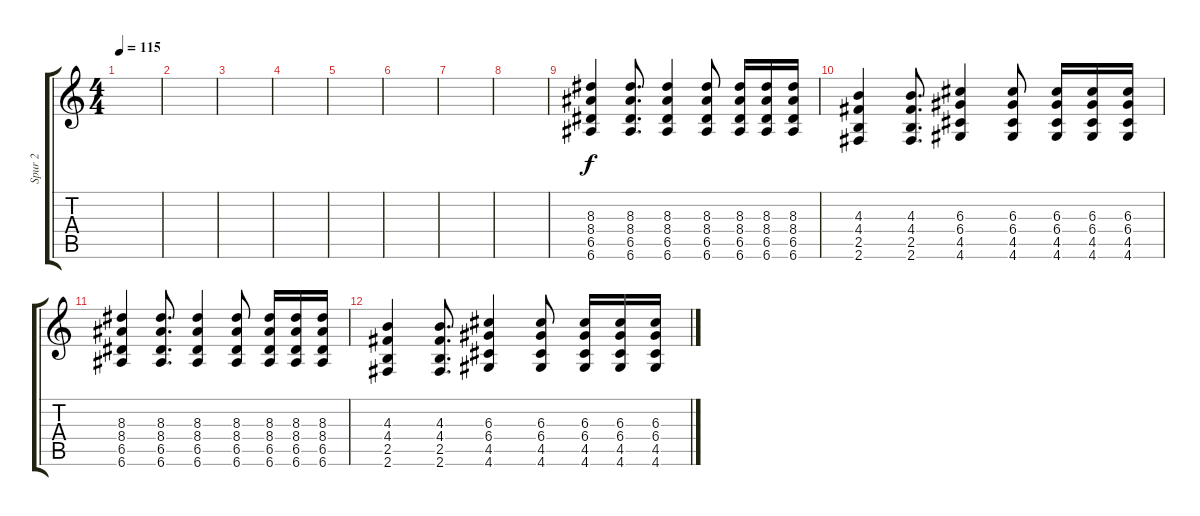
\track ("Spur 2" "Spur 2") {instrument overdrivenguitar}
\staff {score tabs}
\tuning (E4 B3 G3 D3 A2 E2) {hide}
\ts (4 4)
\tempo 115
\clef g2
\ks c
|
|
|
|
|
|
|
|
(8.3 8.4 6.5 6.6).4 (8.3 8.4 6.5 6.6).8{d} (8.3 8.4 6.5 6.6).4 (8.3 8.4 6.5 6.6).8 (8.3 8.4 6.5 6.6).16 (8.3 8.4 6.5 6.6).16 (8.3 8.4 6.5 6.6).16 |
(4.3 4.4 2.5 2.6).4 (4.3 4.4 2.5 2.6).8{d} (6.3 6.4 4.5 4.6).4 (6.3 6.4 4.5 4.6).8 (6.3 6.4 4.5 4.6).16 (6.3 6.4 4.5 4.6).16 (6.3 6.4 4.5 4.6).16 |
(8.3 8.4 6.5 6.6).4 (8.3 8.4 6.5 6.6).8{d} (8.3 8.4 6.5 6.6).4 (8.3 8.4 6.5 6.6).8 (8.3 8.4 6.5 6.6).16 (8.3 8.4 6.5 6.6).16 (8.3 8.4 6.5 6.6).16 |
(4.3 4.4 2.5 2.6).4 (4.3 4.4 2.5 2.6).8{d} (6.3 6.4 4.5 4.6).4 (6.3 6.4 4.5 4.6).8 (6.3 6.4 4.5 4.6).16 (6.3 6.4 4.5 4.6).16 (6.3 6.4 4.5 4.6).16
